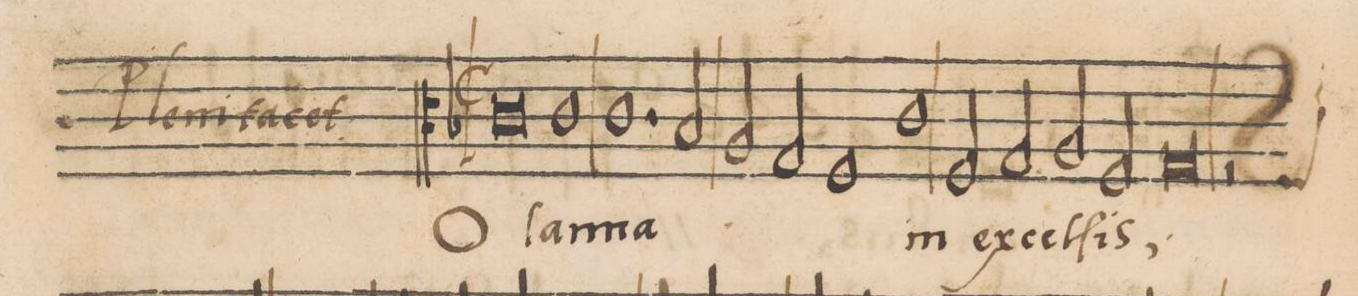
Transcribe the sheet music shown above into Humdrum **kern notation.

**kern	**text
*I"TENOR	*
*clefC3	*
*k[b-]	*
*met(C|)	*
*M2/1	*
0ryy	.
=32-	=32-
0ryy	.
=33-	=33-
0ryy	.
=34-	=34-
0ryy	.
=35-	=35-
0ryy	.
=36-	=36-
0ryy	.
=37-	=37-
0ryy	.
=38-	=38-
0ryy	.
=39-	=39-
0ryy	.
=40-	=40-
0ryy	.
=41-	=41-
0ryy	.
=42-	=42-
0ryy	.
=43-	=43-
0ryy	.
0ryy	.
=45-	=45-
0ryy	.
=46-	=46-
0ryy	.
=47-	=47-
0ryy	.
=48-	=48-
0ryy	.
=49-	=49-
0ryy	.
=50-	=50-
0ryy	.
=51-	=51-
0ryy	.
=52-	=52-
0ryy	.
=53-	=53-
0ryy	.
=54-	=54-
0ryy	.
=55-	=55-
0ryy	.
=56-	=56-
0ryy	.
=57-	=57-
0ryy	.
=58-	=58-
0ryy	.
=59-	=59-
0ryy	.
=60||-	=60||-
0c	O-
=61-	=61-
1c	-ſan-
1.c	-na
=62-	=62-
2B-/	.
2A/	.
2G/	.
=63-	=63-
1F	.
1c	in
=64-	=64-
2F/	ex-
2G/	-cel-
2A/	.
2F/	-ſis;
=65-	=65-
0G	.
=66-	=66-
*custos:F	*
2r	.
*-	*-
